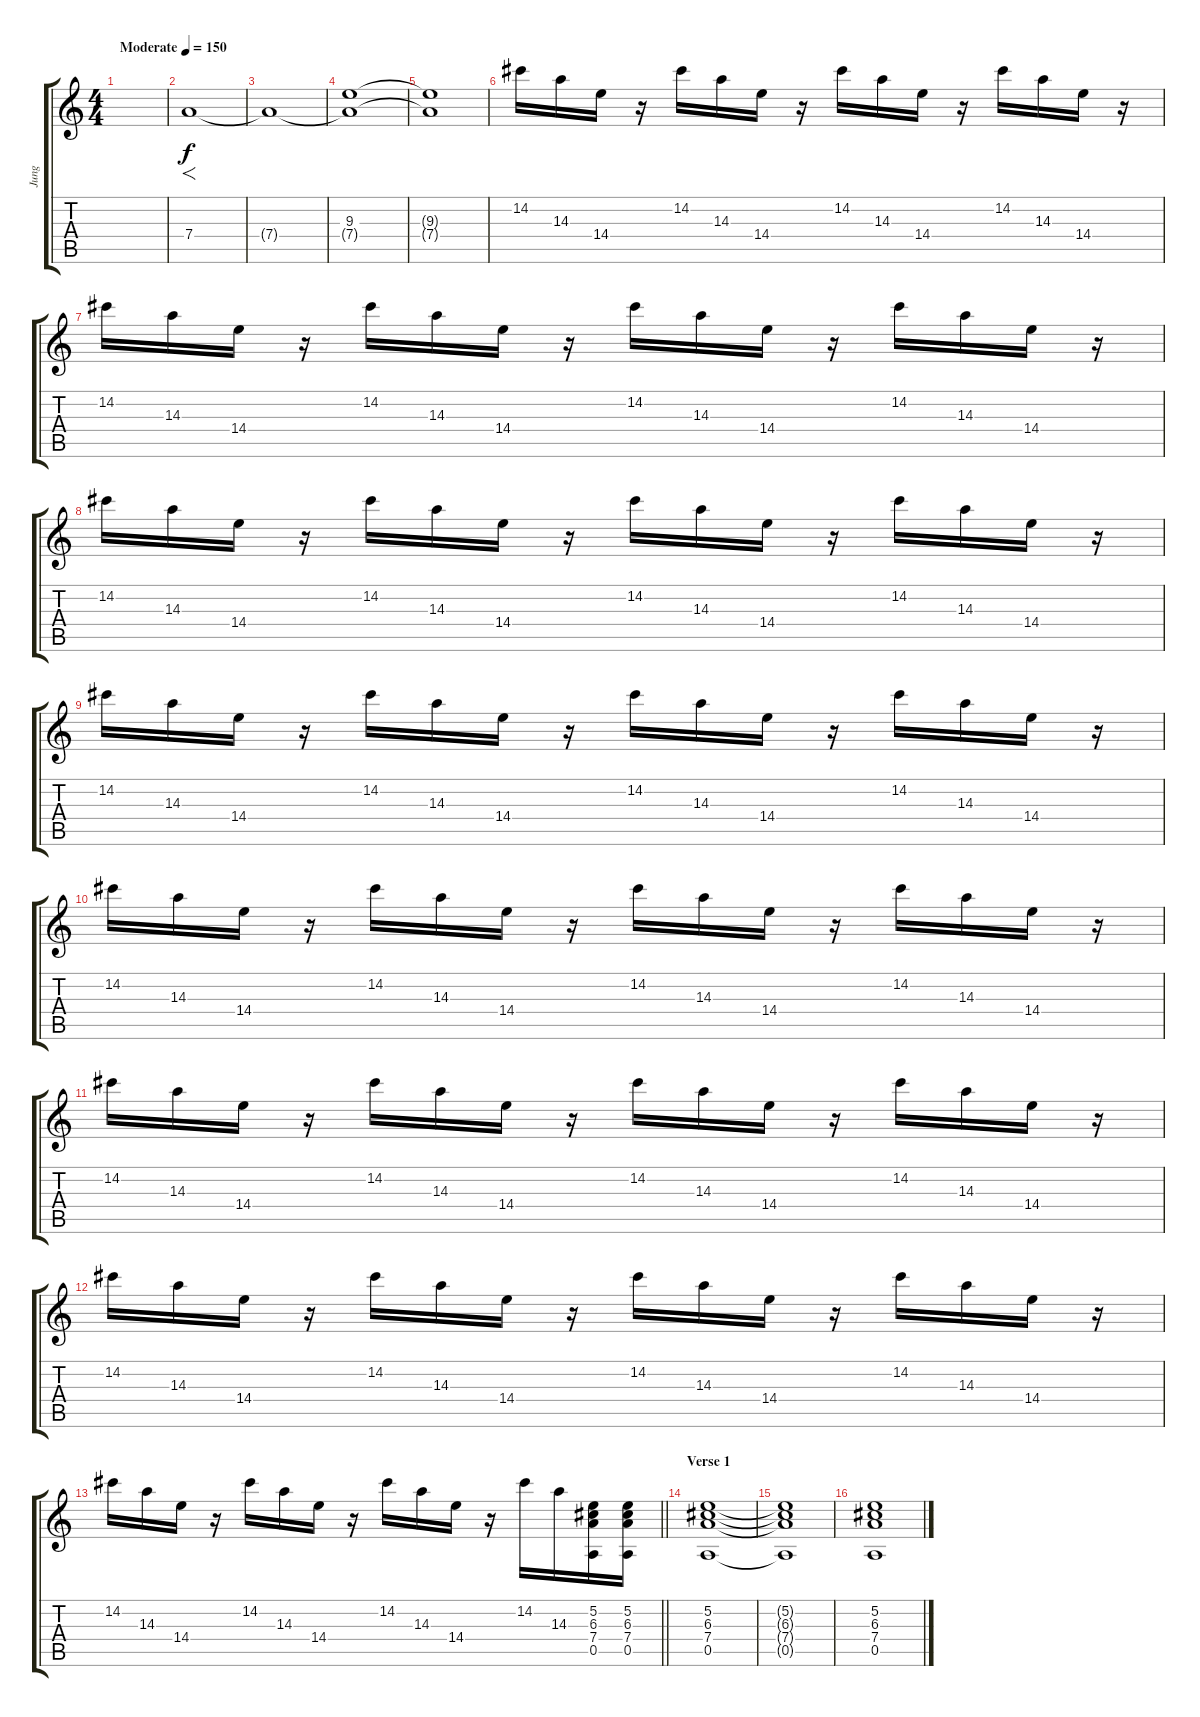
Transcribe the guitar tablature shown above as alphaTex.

\track ("Jung" "Jung") {instrument overdrivenguitar}
\staff {score tabs}
\tuning (E4 B3 G3 D3 A2 E2) {hide}
\ts (4 4)
\tempo (150 "Moderate")
\clef g2
\ks c
|
7.4.1{f} |
7.4{t}.1 |
(9.3 7.4{t}).1 |
(9.3{t} 7.4{t}).1 |
14.2.16 14.3.16 14.4.16 r.16 14.2.16 14.3.16 14.4.16 r.16 14.2.16 14.3.16 14.4.16 r.16 14.2.16 14.3.16 14.4.16 r.16 |
14.2.16 14.3.16 14.4.16 r.16 14.2.16 14.3.16 14.4.16 r.16 14.2.16 14.3.16 14.4.16 r.16 14.2.16 14.3.16 14.4.16 r.16 |
14.2.16 14.3.16 14.4.16 r.16 14.2.16 14.3.16 14.4.16 r.16 14.2.16 14.3.16 14.4.16 r.16 14.2.16 14.3.16 14.4.16 r.16 |
14.2.16 14.3.16 14.4.16 r.16 14.2.16 14.3.16 14.4.16 r.16 14.2.16 14.3.16 14.4.16 r.16 14.2.16 14.3.16 14.4.16 r.16 |
14.2.16 14.3.16 14.4.16 r.16 14.2.16 14.3.16 14.4.16 r.16 14.2.16 14.3.16 14.4.16 r.16 14.2.16 14.3.16 14.4.16 r.16 |
14.2.16 14.3.16 14.4.16 r.16 14.2.16 14.3.16 14.4.16 r.16 14.2.16 14.3.16 14.4.16 r.16 14.2.16 14.3.16 14.4.16 r.16 |
14.2.16 14.3.16 14.4.16 r.16 14.2.16 14.3.16 14.4.16 r.16 14.2.16 14.3.16 14.4.16 r.16 14.2.16 14.3.16 14.4.16 r.16 |
\barLineRight lightlight
14.2.16 14.3.16 14.4.16 r.16 14.2.16 14.3.16 14.4.16 r.16 14.2.16 14.3.16 14.4.16 r.16 14.2.16 14.3.16 (5.2 6.3 7.4 0.5).16 (5.2 6.3 7.4 0.5).16 |
\section ("" "Verse 1")
(5.2 6.3 7.4 0.5).1 |
(5.2{t} 6.3{t} 7.4{t} 0.5{t}).1 |
(5.2 6.3 7.4 0.5).1
